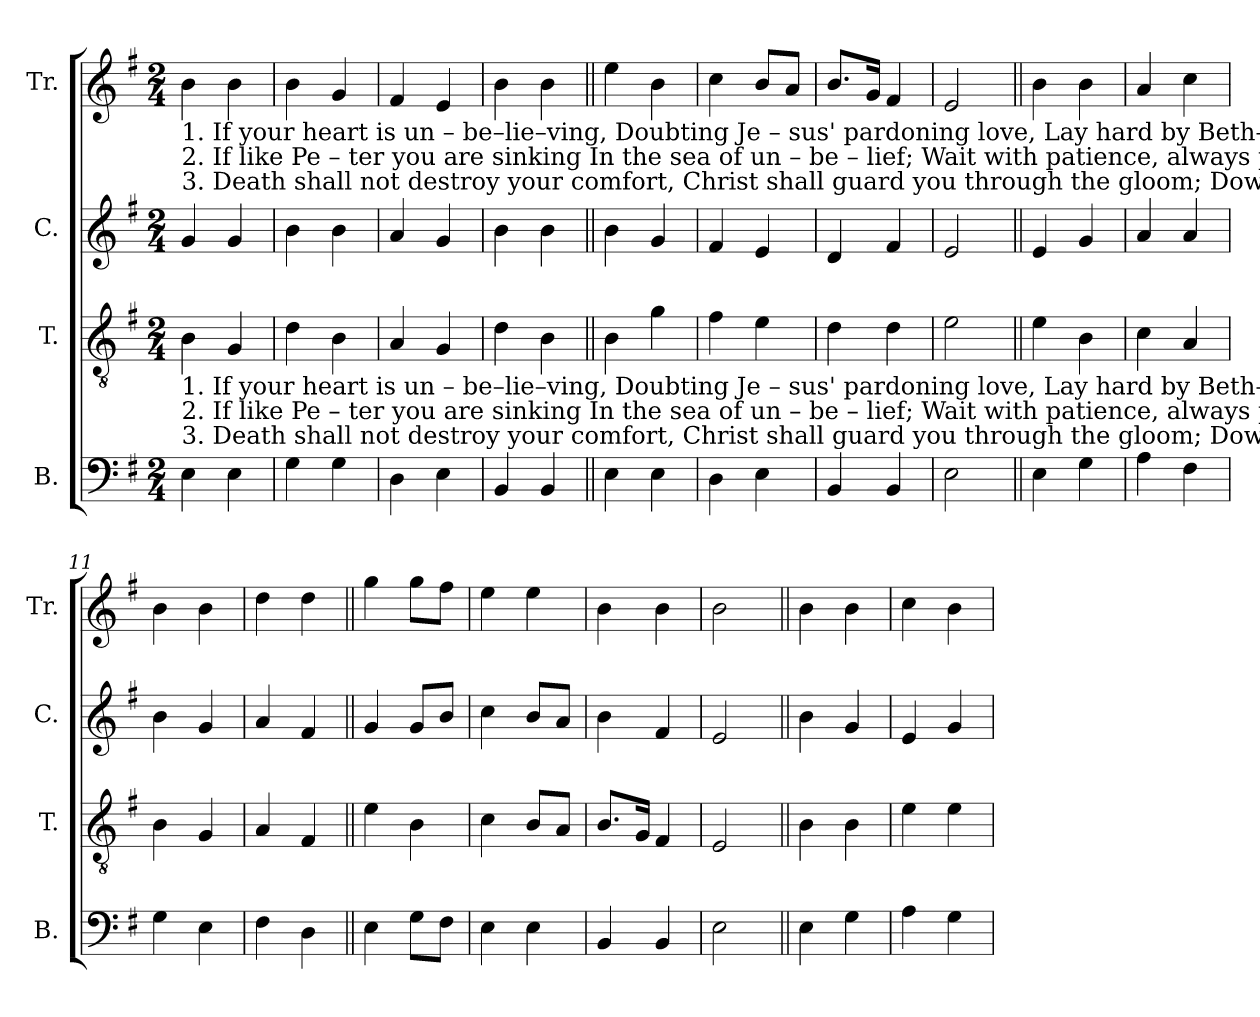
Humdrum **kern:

**kern	**kern	**kern	**kern
*part4	*part3	*part2	*part1
*staff4	*staff3	*staff2	*staff1
*I"B.	*I"T.	*I"C.	*I"Tr.
*I'B.	*I'T.	*I'C.	*I'Tr.
*clefF4	*clefGv2	*clefG2	*clefG2
*k[f#]	*k[f#]	*k[f#]	*k[f#]
*M2/4	*M2/4	*M2/4	*M2/4
*MM110	*MM110	*MM110	*MM110
=1	=1	=1	=1
!	!	!	!LO:TX:b:t=1. If  your  heart  is   un – be–lie–ving,   Doubting  Je  –  sus'    pardoning    love,   Lay  hard by   Beth– es –da   waiting     Till   the       troubled       wa  –  ters  move;   If  no  man  ap –
!	!	!	!LO:TX:b:t=2. If   like   Pe – ter   you  are  sinking    In    the   sea     of      un   –   be – lief;   Wait  with patience,  always   praying,   Christ  will    send   you    sweet  re   –  lief;   He will  give  you
!	!	!	!LO:TX:b:t=3. Death shall not destroy your comfort,  Christ shall guard you through the gloom;  Down he'll send a heavenly convoy,    To   con   –  vey     you  to  his  home;  There you'll spend your
!	!LO:TX:b:t=1. If  your  heart  is   un – be–lie–ving,   Doubting  Je  –  sus'    pardoning    love,   Lay  hard by   Beth– es –da   waiting     Till   the       troubled       wa  –  ters  move;   If  no  man  ap –	!	!
!	!LO:TX:b:t=2. If   like   Pe – ter   you  are  sinking    In    the   sea     of      un   –   be – lief;   Wait  with patience,  always   praying,   Christ  will    send   you    sweet  re   –  lief;   He will  give  you	!	!
!	!LO:TX:b:t=3. Death shall not destroy your comfort,  Christ shall guard you through the gloom;  Down he'll send a heavenly convoy,    To   con   –  vey     you  to  his  home;  There you'll spend your	!	!
4E!\	4B!\	4g!/	4b!\
4E!\	4G!/	4g!/	4b!\
=2	=2	=2	=2
4G!\	4d!\	4b!\	4b!\
4G!\	4B!\	4b!\	4g!/
=3	=3	=3	=3
4D!\	4A!/	4a!/	4f#!/
4E!\	4G!/	4g!/	4e!/
=4	=4	=4	=4
4BB!/	4d!\	4b!\	4b!\
4BB!/	4B!\	4b!\	4b!\
=5||	=5||	=5||	=5||
4E!\	4B!\	4b!\	4ee!\
4E!\	4g!\	4g!/	4b!\
=6	=6	=6	=6
4D!\	4f#!\	4f#!/	4cc!\
4E!\	4e!\	4e!/	8b!/L
.	.	.	8a!/J
=7	=7	=7	=7
4BB!/	4d!\	4d!/	8.b!/L
.	.	.	16g!/Jk
4BB!/	4d!\	4f#!/	4f#!/
=8	=8	=8	=8
2E!\	2e!\	2e!/	2e!/
=9||	=9||	=9||	=9||
4E!\	4e!\	4e!/	4b!\
4G!\	4B!\	4g!/	4b!\
=10	=10	=10	=10
4A!\	4c!\	4a!/	4a!/
4F#!\	4A!/	4a!/	4cc!\
=11	=11	=11	=11
4G!\	4B!\	4b!\	4b!\
4E!\	4G!/	4g!/	4b!\
=12	=12	=12	=12
4F#!\	4A!/	4a!/	4dd!\
4D!\	4F#!/	4f#!/	4dd!\
=13||	=13||	=13||	=13||
4E!\	4e!\	4g!/	4gg!\
8G!\L	4B!\	8g!/L	8gg!\L
8F#!\J	.	8b!/J	8ff#!\J
=14	=14	=14	=14
4E!\	4c!\	4cc!\	4ee!\
4E!\	8B!/L	8b!/L	4ee!\
.	8A!/J	8a!/J	.
=15	=15	=15	=15
4BB!/	8.B!/L	4b!\	4b!\
.	16G!/Jk	.	.
4BB!/	4F#!/	4f#!/	4b!\
=16	=16	=16	=16
2E!\	2E!/	2e!/	2b!\
=17||	=17||	=17||	=17||
4E!\	4B!\	4b!\	4b!\
4G!\	4B!\	4g!/	4b!\
=18	=18	=18	=18
4A!\	4e!\	4e!/	4cc!\
4G!\	4e!\	4g!/	4b!\
=	=	=	=
*-	*-	*-	*-
